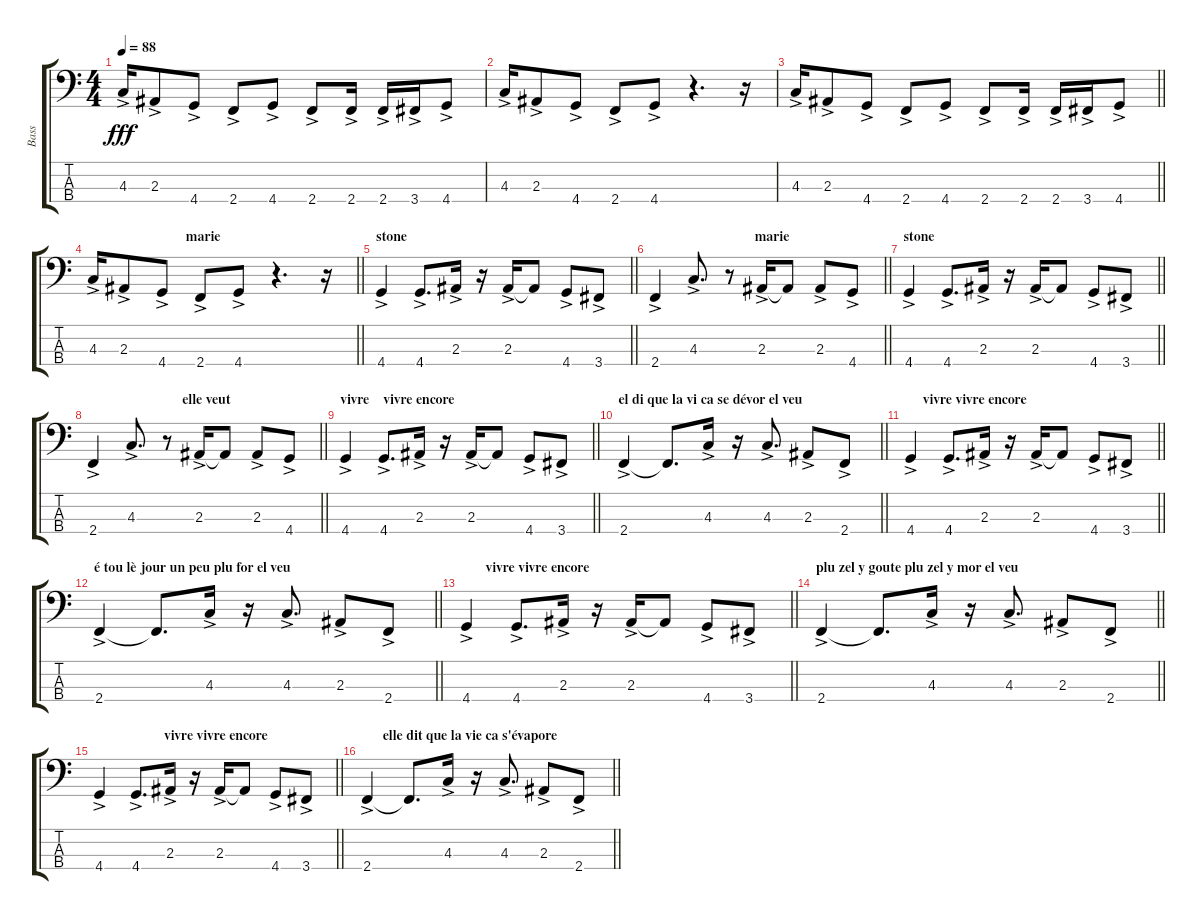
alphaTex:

\track ("Bass" "Bass") {instrument electricbassfinger}
\staff {score tabs}
\tuning (Gb2 Db2 Ab1 Eb1) {hide}
\ts (4 4)
\tempo 88
\clef f4
\ks c
4.3{ac}.16{dy fff} 2.3{ac}.8 4.4{ac}.8 2.4{ac}.8 4.4{ac}.8 2.4{ac}.8 2.4{ac}.16 2.4{ac}.16 3.4{ac}.16 4.4{ac}.8 |
4.3{ac}.16 2.3{ac}.8 4.4{ac}.8 2.4{ac}.8 4.4{ac}.8 r.4{d} r.16 |
\barLineRight lightlight
4.3{ac}.16 2.3{ac}.8 4.4{ac}.8 2.4{ac}.8 4.4{ac}.8 2.4{ac}.8 2.4{ac}.16 2.4{ac}.16 3.4{ac}.16 4.4{ac}.8 |
\section ("" "                            marie ")
\barLineRight lightlight
4.3{ac}.16 2.3{ac}.8 4.4{ac}.8 2.4{ac}.8 4.4{ac}.8 r.4{d} r.16 |
\section ("" "stone")
\barLineRight lightlight
4.4{ac}.4 4.4{ac}.8{d} 2.3{ac}.16 r.16 2.3{ac}.16 2.3{t}.8 4.4{ac}.8 3.4{ac}.8 |
\section ("" "                              marie")
\barLineRight lightlight
2.4{ac}.4 4.3{ac}.8{d} r.8 2.3{ac}.16 2.3{t}.8 2.3{ac}.8 4.4{ac}.8 |
\section ("" "stone")
\barLineRight lightlight
4.4{ac}.4 4.4{ac}.8{d} 2.3{ac}.16 r.16 2.3{ac}.16 2.3{t}.8 4.4{ac}.8 3.4{ac}.8 |
\section ("" "                           elle veut")
\barLineRight lightlight
2.4{ac}.4 4.3{ac}.8{d} r.8 2.3{ac}.16 2.3{t}.8 2.3{ac}.8 4.4{ac}.8 |
\section ("" "vivre    vivre encore")
\barLineRight lightlight
4.4{ac}.4 4.4{ac}.8{d} 2.3{ac}.16 r.16 2.3{ac}.16 2.3{t}.8 4.4{ac}.8 3.4{ac}.8 |
\section ("" "el di que la vi ca se dévor el veu")
\barLineRight lightlight
2.4{ac}.4 2.4{t}.8{d} 4.3{ac}.16 r.16 4.3{ac}.8{d} 2.3{ac}.8 2.4{ac}.8 |
\section ("" "     vivre vivre encore")
\barLineRight lightlight
4.4{ac}.4 4.4{ac}.8{d} 2.3{ac}.16 r.16 2.3{ac}.16 2.3{t}.8 4.4{ac}.8 3.4{ac}.8 |
\section ("" "é tou lè jour un peu plu for el veu")
\barLineRight lightlight
2.4{ac}.4 2.4{t}.8{d} 4.3{ac}.16 r.16 4.3{ac}.8{d} 2.3{ac}.8 2.4{ac}.8 |
\section ("" "       vivre vivre encore")
\barLineRight lightlight
4.4{ac}.4 4.4{ac}.8{d} 2.3{ac}.16 r.16 2.3{ac}.16 2.3{t}.8 4.4{ac}.8 3.4{ac}.8 |
\section ("" "plu zel y goute plu zel y mor el veu")
\barLineRight lightlight
2.4{ac}.4 2.4{t}.8{d} 4.3{ac}.16 r.16 4.3{ac}.8{d} 2.3{ac}.8 2.4{ac}.8 |
\section ("" "                    vivre vivre encore")
\barLineRight lightlight
4.4{ac}.4 4.4{ac}.8{d} 2.3{ac}.16 r.16 2.3{ac}.16 2.3{t}.8 4.4{ac}.8 3.4{ac}.8 |
\section ("" "      elle dit que la vie ca s'évapore")
\barLineRight lightlight
2.4{ac}.4 2.4{t}.8{d} 4.3{ac}.16 r.16 4.3{ac}.8{d} 2.3{ac}.8 2.4{ac}.8
